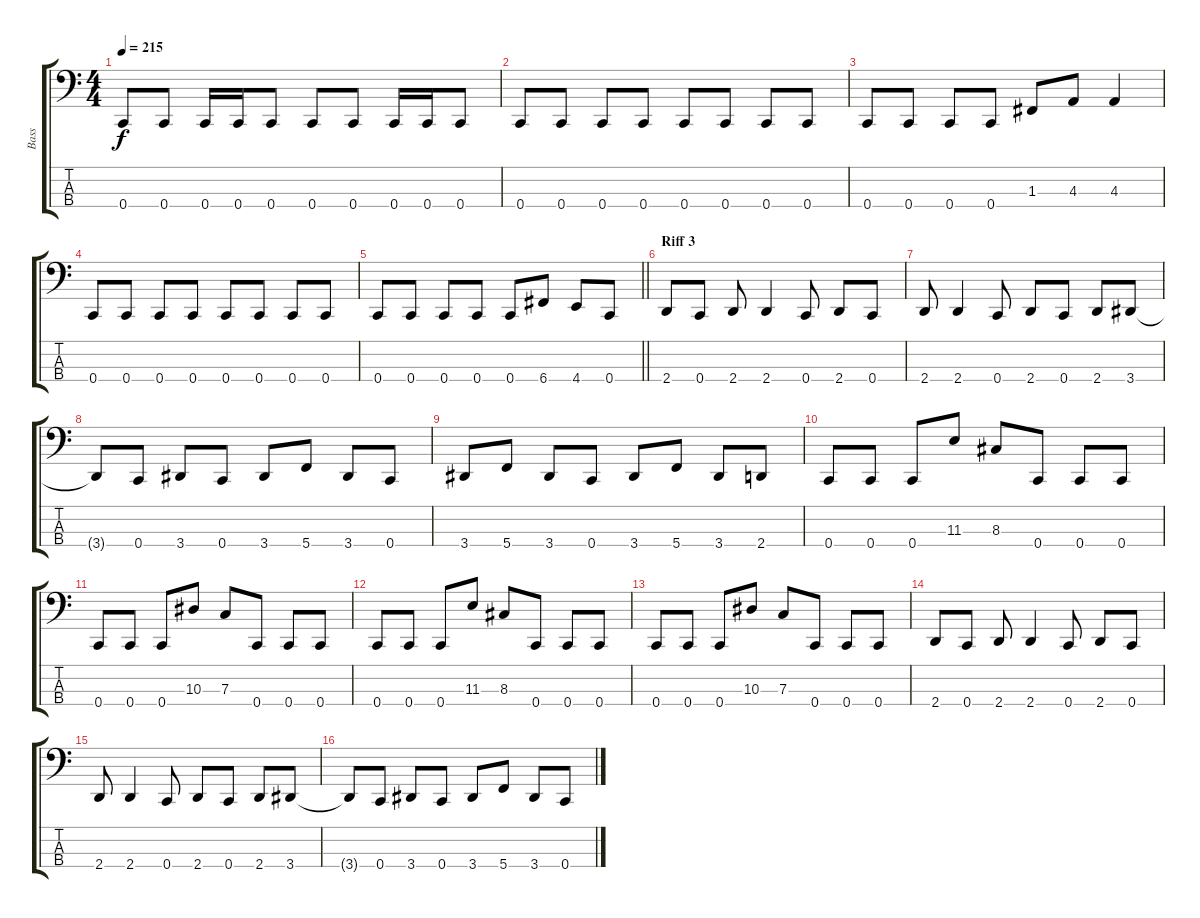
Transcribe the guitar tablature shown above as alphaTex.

\track ("Bass" "Bass") {instrument electricbassfinger}
\staff {score tabs}
\tuning (Eb2 Bb1 F1 C1) {hide}
\ts (4 4)
\tempo 215
\clef f4
\ks c
0.4.8{dy f} 0.4.8 0.4.16 0.4.16 0.4.8 0.4.8 0.4.8 0.4.16 0.4.16 0.4.8 |
0.4.8 0.4.8 0.4.8 0.4.8 0.4.8 0.4.8 0.4.8 0.4.8 |
0.4.8 0.4.8 0.4.8 0.4.8 1.3.8 4.3.8 4.3.4 |
0.4.8 0.4.8 0.4.8 0.4.8 0.4.8 0.4.8 0.4.8 0.4.8 |
\barLineRight lightlight
0.4.8 0.4.8 0.4.8 0.4.8 0.4.8 6.4.8 4.4.8 0.4.8 |
\section ("" "Riff 3")
2.4.8 0.4.8 2.4.8 2.4.4 0.4.8 2.4.8 0.4.8 |
2.4.8 2.4.4 0.4.8 2.4.8 0.4.8 2.4.8 3.4.8 |
3.4{t}.8 0.4.8 3.4.8 0.4.8 3.4.8 5.4.8 3.4.8 0.4.8 |
3.4.8 5.4.8 3.4.8 0.4.8 3.4.8 5.4.8 3.4.8 2.4.8 |
0.4.8 0.4.8 0.4.8 11.3.8 8.3.8 0.4.8 0.4.8 0.4.8 |
0.4.8 0.4.8 0.4.8 10.3.8 7.3.8 0.4.8 0.4.8 0.4.8 |
0.4.8 0.4.8 0.4.8 11.3.8 8.3.8 0.4.8 0.4.8 0.4.8 |
0.4.8 0.4.8 0.4.8 10.3.8 7.3.8 0.4.8 0.4.8 0.4.8 |
2.4.8 0.4.8 2.4.8 2.4.4 0.4.8 2.4.8 0.4.8 |
2.4.8 2.4.4 0.4.8 2.4.8 0.4.8 2.4.8 3.4.8 |
3.4{t}.8 0.4.8 3.4.8 0.4.8 3.4.8 5.4.8 3.4.8 0.4.8
